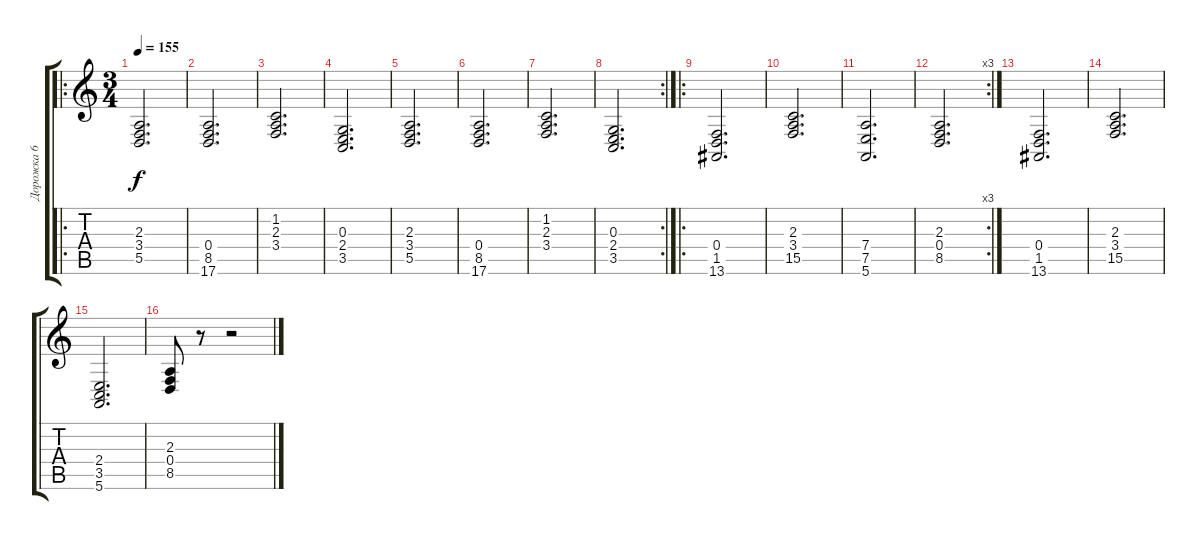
\track ("Дорожка 6" "Дорожка 6") {instrument stringensemble1}
\staff {score tabs}
\tuning (E4 B3 G3 D3 A2 E2) {hide}
\ro
\ts (3 4)
\tempo 155
\clef g2
\ks c
(2.3 3.4 5.5).2{d dy f} |
(0.4 8.5 17.6).2{d} |
(1.2 2.3 3.4).2{d} |
(0.3 2.4 3.5).2{d} |
(2.3 3.4 5.5).2{d} |
(0.4 8.5 17.6).2{d} |
(1.2 2.3 3.4).2{d} |
\rc 2
(0.3 2.4 3.5).2{d} |
\ro
(0.4 1.5 13.6).2{d} |
(2.3 3.4 15.5).2{d} |
(7.4 7.5 5.6).2{d} |
\rc 3
(2.3 0.4 8.5).2{d} |
(0.4 1.5 13.6).2{d} |
(2.3 3.4 15.5).2{d} |
(2.4 3.5 5.6).2{d} |
(2.3 0.4 8.5).8 r.8 r.2
